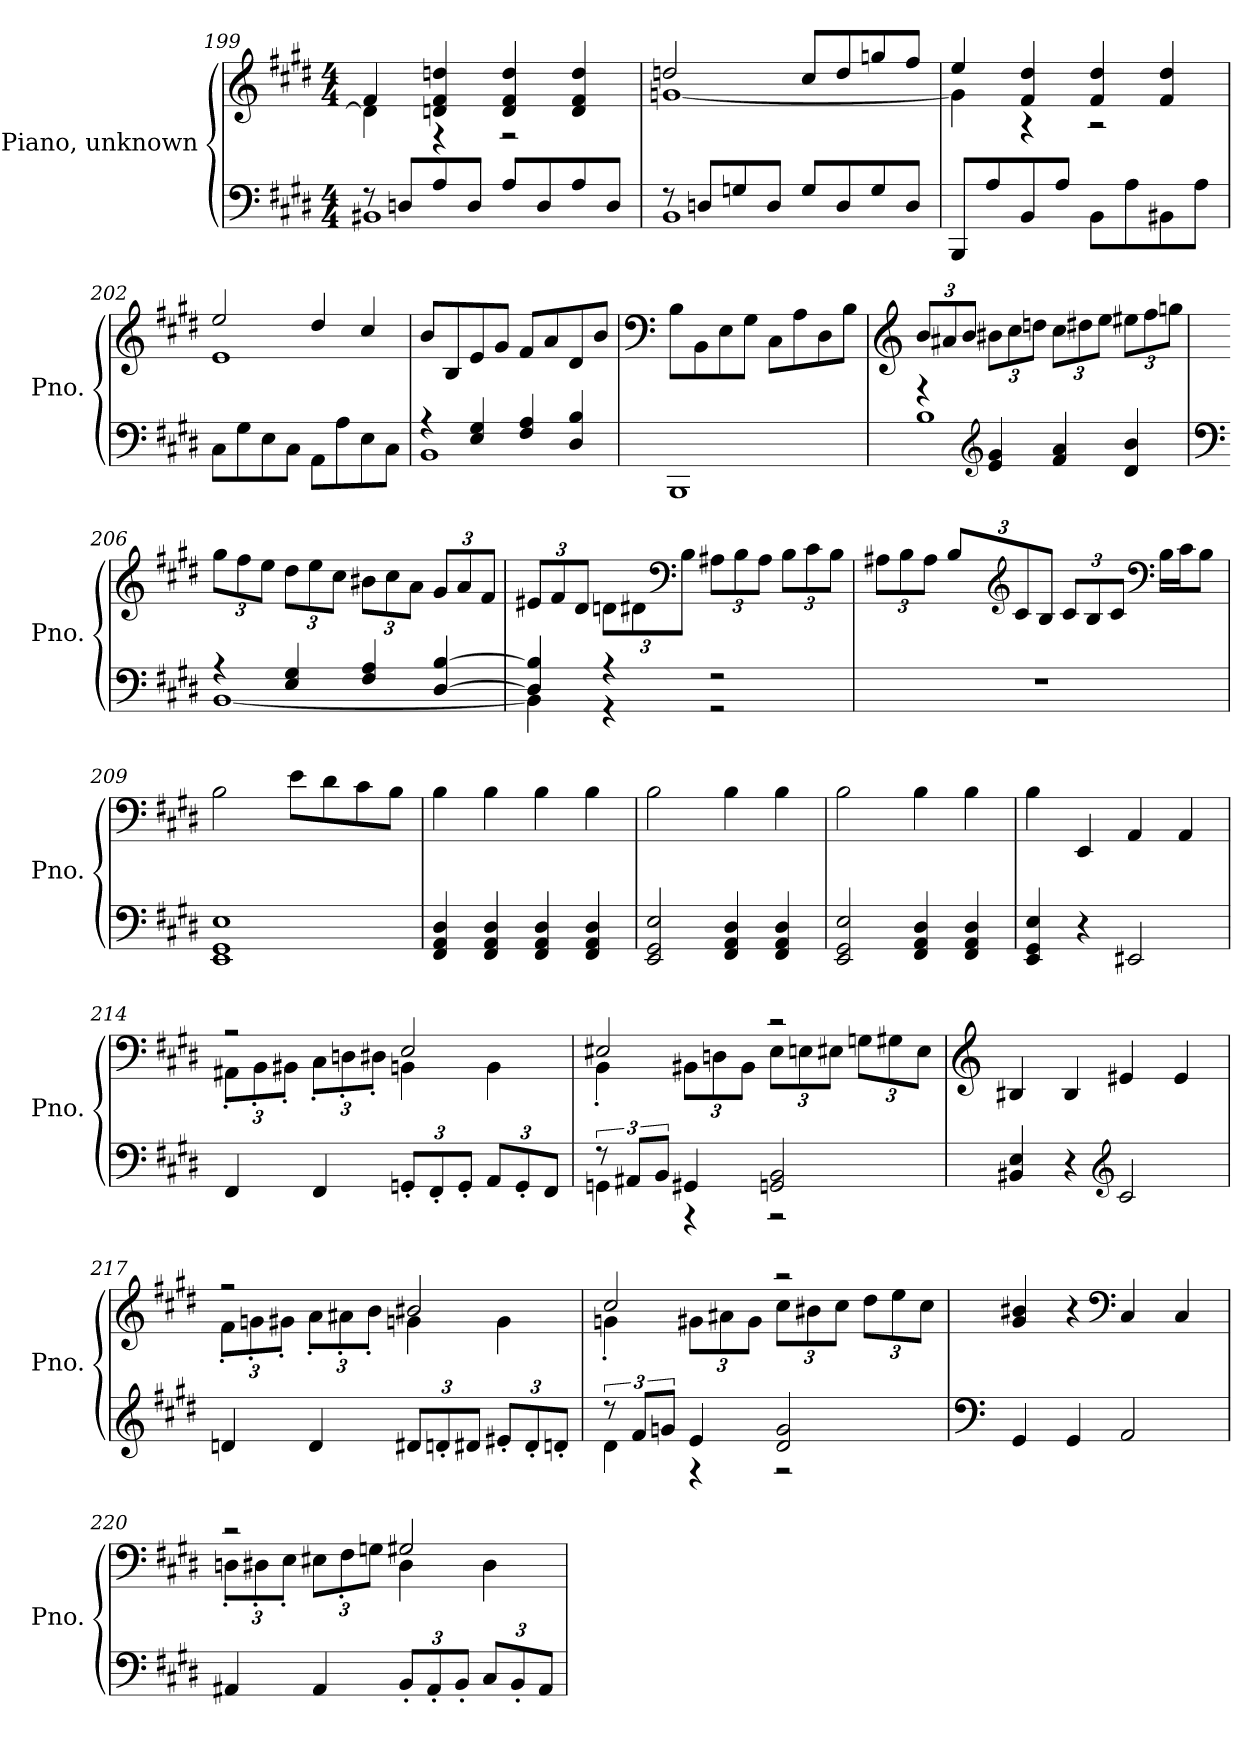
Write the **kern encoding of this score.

**kern	**kern
*part1	*part1
*staff2	*staff1
*I"Piano, unknown	*
*I'Pno.	*
*clefF4	*clefG2
*k[f#c#g#d#]	*k[f#c#g#d#]
*M4/4	*M4/4
=199	=199
*^	*^
8r	1BB#X	4f#/	4d\]
8Dn/L	.	.	.
8A/	.	4dn/ 4f#/ 4ddn/	4r
8D/J	.	.	.
8A/L	.	4d/ 4f#/ 4dd/	2r
8D/	.	.	.
8A/	.	4d/ 4f#/ 4dd/	.
8D/J	.	.	.
=200	=200	=200	=200
8r	1BB	2ddn/	[1gn
8Dn/L	.	.	.
8Gn/	.	.	.
8D/J	.	.	.
8G/L	.	8cc#/L	.
8D/	.	8dd/	.
8G/	.	8ggn/	.
8D/J	.	8ff#/J	.
*v	*v	*	*
=201	=201	=201
8BBB/L	4ee/	4g\]
8A/	.	.
8BB/	4f#/ 4dd#/	4r
8A/J	.	.
8BB\L	4f#/ 4dd#/	2r
8A\	.	.
8BB#X\	4f#/ 4dd#/	.
8A\J	.	.
!!LO:LB:g=z	!!
=202	=202	=202
8C#\L	2ee/	1e
8G#\	.	.
8E\	.	.
8C#\J	.	.
8AA\L	4dd#/	.
8A\	.	.
8E\	4cc#/	.
8C#\J	.	.
*	*v	*v
=203	=203
*^	*
4r	1BB	8b/L
.	.	8B/
4E/ 4G#/	.	8e/
.	.	8g#/J
4F#/ 4A/	.	8f#/L
.	.	8a/
4D#/ 4B/	.	8d#/
.	.	8b/J
*v	*v	*
=204	=204
*	*clefF4
1BBB	8B\L
.	8BB\
.	8E\
.	8G#\J
.	8C#\L
.	8A\
.	8D#\
.	8B\J
!!LO:PB:g=z
=205	=205
*	*clefG2
*^	*
*	*	*Xbrackettup
4r	1B	12b/L
.	.	12a#X/
.	.	12b/J
*clefG2	*	*
4e/ 4g#/	.	12b#X\L
.	.	12cc#\
.	.	12ddn\J
4f#/ 4a/	.	12cc#\L
.	.	12dd#X\
.	.	12ee\J
4d#/ 4b/	.	12ee#X\L
.	.	12ff#\
.	.	12ggn\J
=206	=206	=206
*clefF4	*	*
4r	[1BB	12gg#\L
.	.	12ff#\
.	.	12ee\J
4E/ 4G#/	.	12dd#\L
.	.	12ee\
.	.	12cc#\J
4F#/ 4A/	.	12b#X\L
.	.	12cc#\
.	.	12a\J
[4D#/ [4B/	.	12g#/L
.	.	12a/
.	.	12f#/J
!!LO:LB:g=z
=207	=207	=207
4D#/] 4B/]	4BB\]	12e#X/L
.	.	12f#/
.	.	12d#/J
4r	4r	12dn\L
.	.	12d#X\
*	*	*clefF4
.	.	12B\J
2r	2r	12A#X\L
.	.	12B\
.	.	12A#\J
.	.	12B\L
.	.	12c#\
.	.	12B\J
*v	*v	*
=208	=208
1r	12A#X\L
.	12B\
.	12A#\J
.	12B/L
*	*clefG2
.	12c#/
.	12B/J
.	12c#/L
.	12B/
.	12c#/J
*	*clefF4
.	16B\LL
.	16c#\J
.	8B\J
=209	=209
1EE 1GG# 1E	2B\
.	8e\L
.	8d#\
.	8c#\
.	8B\J
!!LO:LB:g=z
=210	=210
4FF#/ 4AA/ 4D#/	4B\
4FF#/ 4AA/ 4D#/	4B\
4FF#/ 4AA/ 4D#/	4B\
4FF#/ 4AA/ 4D#/	4B\
=211	=211
2EE/ 2GG#/ 2E/	2B\
4FF#/ 4AA/ 4D#/	4B\
4FF#/ 4AA/ 4D#/	4B\
=212	=212
2EE/ 2GG#/ 2E/	2B\
4FF#/ 4AA/ 4D#/	4B\
4FF#/ 4AA/ 4D#/	4B\
=213	=213
4EE/ 4GG#/ 4E/	4B\
4r	4EE/
2EE#X/	4AA/
.	4AA/
=214	=214
*	*^
4FF#/	2r	12AA#X'\L
.	.	12BB'\
.	.	12BB#X'\J
4FF#/	.	12C#'\L
.	.	12Dn'\
.	.	12D#X'\J
*Xbrackettup	*	*
12GGn'/L	2E/	4BBn\
12FF#'/	.	.
12GG'/J	.	.
12AA/L	.	4BB\
12GG'/	.	.
12FF#/J	.	.
!!LO:LB:g=z	!!
=215	=215	=215
*brackettup	*	*
*^	*	*
12r	4GGn\	2E#X/	4BB'\
12AA#X/L	.	.	.
12BB/J	.	.	.
4GG#X/	4r	.	12BB#X\L
.	.	.	12Dn\
.	.	.	12BB#\J
2GGn/ 2BB/	2r	2r	12E#\L
.	.	.	12En\
.	.	.	12E#X\J
.	.	.	12Gn\L
.	.	.	12G#X\
.	.	.	12E#\J
*v	*v	*	*
*	*v	*v
=216	=216
*	*clefG2
4BB#X/ 4E/	4B#X/
4r	4B#/
*clefG2	*
2c#/	4e#X/
.	4e#/
!!LO:LB:g=z
=217	=217
*	*^
4dn/	2r	12f#'\L
.	.	12gn'\
.	.	12g#X'\J
4d/	.	12a'\L
.	.	12a#X'\
.	.	12b'\J
*Xbrackettup	*	*
12d#X/L	2b#X/	4gn\
12dn'/	.	.
12d#X/J	.	.
12e#X'/L	.	4g\
12d#'/	.	.
12dn'/J	.	.
=218	=218	=218
*brackettup	*	*
*^	*	*
12r	4d#\	2cc#/	4gn'\
12f#/L	.	.	.
12gn/J	.	.	.
4e/	4r	.	12g#X\L
.	.	.	12a#X\
.	.	.	12g#\J
2d#/ 2g/	2r	2r	12cc#\L
.	.	.	12b#X\
.	.	.	12cc#\J
.	.	.	12dd#\L
.	.	.	12ee\
.	.	.	12cc#\J
*v	*v	*	*
*	*v	*v
=219	=219
*clefF4	*
4GG#/	4g#/ 4b#X/
4GG#/	4r
*	*clefF4
2AA/	4C#/
.	4C#/
!!LO:LB:g=z
=220	=220
*	*^
4AA#X/	2r	12Dn'\L
.	.	12D#X'\
.	.	12E'\J
4AA#/	.	12E#X\L
.	.	12F#'\
.	.	12Gn\J
*Xbrackettup	*	*
12BB'/L	2G#X/	4D#\
12AA#'/	.	.
12BB'/J	.	.
12C#/L	.	4D#\
12BB'/	.	.
12AA#/J	.	.
*	*v	*v
=	=
*-	*-
